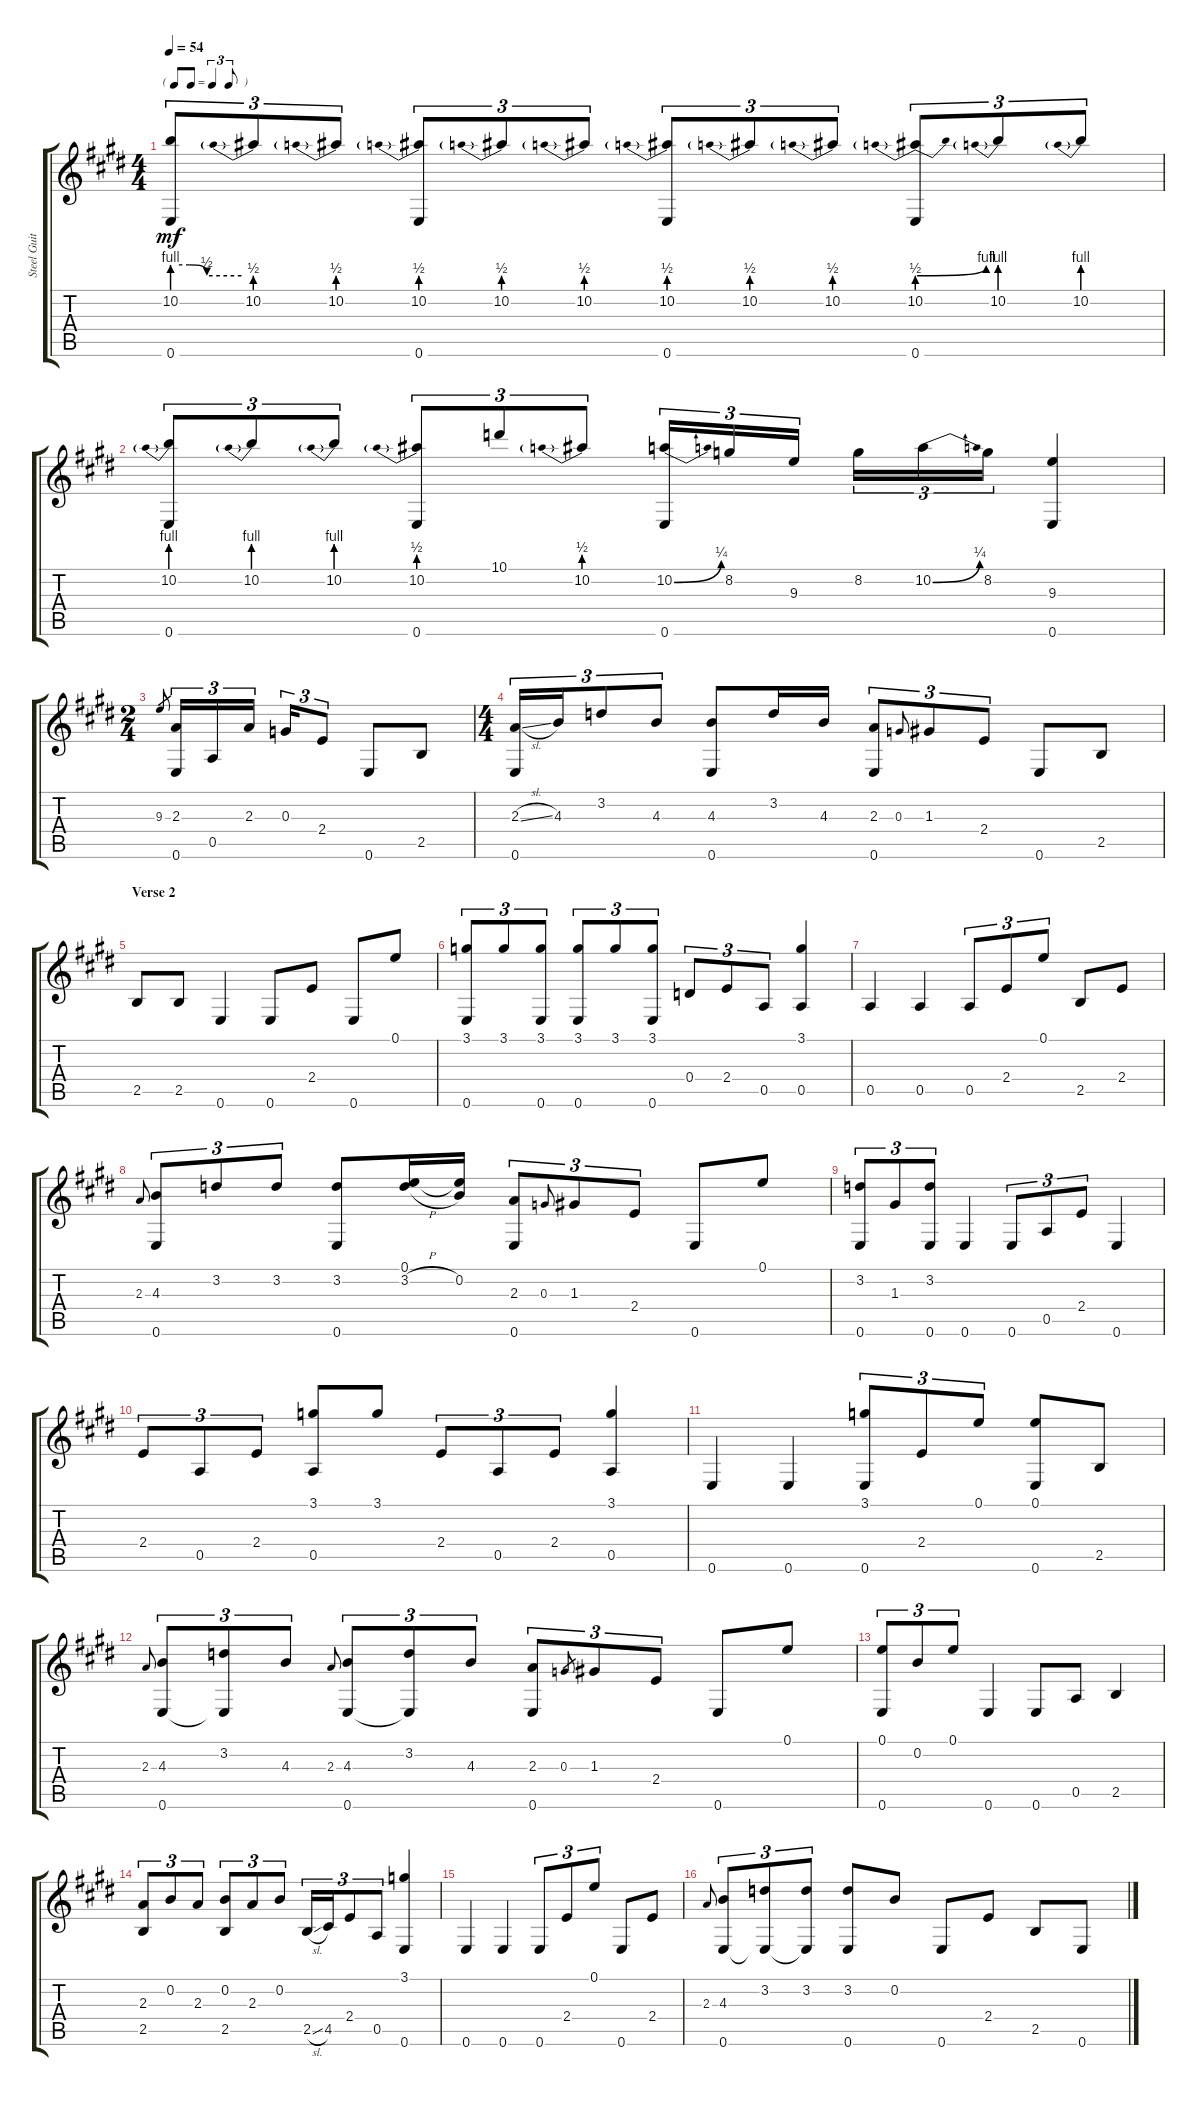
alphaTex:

\track ("Steel Guitar" "Steel Guit") {instrument acousticguitarsteel}
\staff {score tabs}
\tuning (E4 B3 G3 D3 A2 E2) {hide}
\ts (4 4)
\tf triplet8th
\tempo 54
\clef g2
\ks e
(10.2{be (custom 0 4 15 4 30 2 60 2)} 0.6).8{tu (3 2) dy mf} 10.2{be (prebend 0 2 60 2)}.8{tu (3 2)} 10.2{be (prebend 0 2 60 2)}.8{tu (3 2)} (10.2{be (prebend 0 2 60 2)} 0.6).8{tu (3 2)} 10.2{be (prebend 0 2 60 2)}.8{tu (3 2)} 10.2{be (prebend 0 2 60 2)}.8{tu (3 2)} (10.2{be (prebend 0 2 60 2)} 0.6).8{tu (3 2)} 10.2{be (prebend 0 2 60 2)}.8{tu (3 2)} 10.2{be (prebend 0 2 60 2)}.8{tu (3 2)} (10.2{be (prebendbend 0 2 60 4)} 0.6).8{tu (3 2)} 10.2{be (prebend 0 4 60 4)}.8{tu (3 2)} 10.2{be (prebend 0 4 60 4)}.8{tu (3 2)} |
(10.2{be (prebend 0 4 60 4)} 0.6).8{tu (3 2)} 10.2{be (prebend 0 4 60 4)}.8{tu (3 2)} 10.2{be (prebend 0 4 60 4)}.8{tu (3 2)} (10.2{be (prebend 0 2 60 2)} 0.6).8{tu (3 2)} 10.1.8{tu (3 2)} 10.2{be (prebend 0 2 60 2)}.8{tu (3 2)} (10.2{be (bend 0 0 60 1)} 0.6).16{tu (3 2)} 8.2.16{tu (3 2)} 9.3.16{tu (3 2) beam splitsecondary} 8.2.16{tu (3 2)} 10.2{be (bend 0 0 60 1)}.16{tu (3 2)} 8.2.16{tu (3 2)} (9.3 0.6).4 |
\ts (2 4)
9.3.8{gr} (2.3 0.6).16{tu (3 2)} 0.5.16{tu (3 2)} 2.3.16{tu (3 2) beam splitsecondary} 0.3.16{tu (3 2)} 2.4.8{tu (3 2)} 0.6.8 2.5.8 |
\ts (4 4)
(2.3{sl} 0.6).16{tu (3 2)} 4.3.16{tu (3 2)} 3.2.8{tu (3 2)} 4.3.8{tu (3 2)} (4.3 0.6).8 3.2.16 4.3.16 (2.3 0.6).8{tu (3 2)} 0.3.8{gr onbeat} 1.3.8{tu (3 2)} 2.4.8{tu (3 2)} 0.6.8 2.5.8 |
\section ("" "Verse 2")
2.5.8 2.5.8 0.6.4 0.6.8 2.4.8 0.6.8 0.1.8 |
(3.1 0.6).8{tu (3 2)} 3.1.8{tu (3 2)} (3.1 0.6).8{tu (3 2)} (3.1 0.6).8{tu (3 2)} 3.1.8{tu (3 2)} (3.1 0.6).8{tu (3 2)} 0.4.8{tu (3 2)} 2.4.8{tu (3 2)} 0.5.8{tu (3 2)} (3.1 0.5).4 |
0.5.4 0.5.4 0.5.8{tu (3 2)} 2.4.8{tu (3 2)} 0.1.8{tu (3 2)} 2.5.8 2.4.8 |
2.3.8{gr onbeat} (4.3 0.6).8{tu (3 2)} 3.2.8{tu (3 2)} 3.2.8{tu (3 2)} (3.2 0.6).8 (0.1 3.2{h}).16 (0.1{t} 0.2).16 (2.3 0.6).8{tu (3 2)} 0.3.8{gr onbeat} 1.3.8{tu (3 2)} 2.4.8{tu (3 2)} 0.6.8 0.1.8 |
(3.2 0.6).8{tu (3 2)} 1.3.8{tu (3 2)} (3.2 0.6).8{tu (3 2)} 0.6.4 0.6.8{tu (3 2)} 0.5.8{tu (3 2)} 2.4.8{tu (3 2)} 0.6.4 |
2.4.8{tu (3 2)} 0.5.8{tu (3 2)} 2.4.8{tu (3 2)} (3.1 0.5).8 3.1.8 2.4.8{tu (3 2)} 0.5.8{tu (3 2)} 2.4.8{tu (3 2)} (3.1 0.5).4 |
0.6.4 0.6.4 (3.1 0.6).8{tu (3 2)} 2.4.8{tu (3 2)} 0.1.8{tu (3 2)} (0.1 0.6).8 2.5.8 |
2.3.8{gr onbeat} (4.3 0.6).8{tu (3 2)} (3.2 0.6{t}).8{tu (3 2)} 4.3.8{tu (3 2)} 2.3.8{gr onbeat} (4.3 0.6).8{tu (3 2)} (3.2 0.6{t}).8{tu (3 2)} 4.3.8{tu (3 2)} (2.3 0.6).8{tu (3 2)} 0.3.8{gr} 1.3.8{tu (3 2)} 2.4.8{tu (3 2)} 0.6.8 0.1.8 |
(0.1 0.6).8{tu (3 2)} 0.2.8{tu (3 2)} 0.1.8{tu (3 2)} 0.6.4 0.6.8 0.5.8 2.5.4 |
(2.3 2.5).8{tu (3 2)} 0.2.8{tu (3 2)} 2.3.8{tu (3 2)} (0.2 2.5).8{tu (3 2)} 2.3.8{tu (3 2)} 0.2.8{tu (3 2)} 2.5{sl}.16{tu (3 2)} 4.5.16{tu (3 2)} 2.4.8{tu (3 2)} 0.5.8{tu (3 2)} (3.1 0.6).4 |
0.6.4 0.6.4 0.6.8{tu (3 2)} 2.4.8{tu (3 2)} 0.1.8{tu (3 2)} 0.6.8 2.4.8 |
2.3.8{gr onbeat} (4.3 0.6).8{tu (3 2)} (3.2 0.6{t}).8{tu (3 2)} (3.2 0.6{t}).8{tu (3 2)} (3.2 0.6).8 0.2.8 0.6.8 2.4.8 2.5.8 0.6.8
